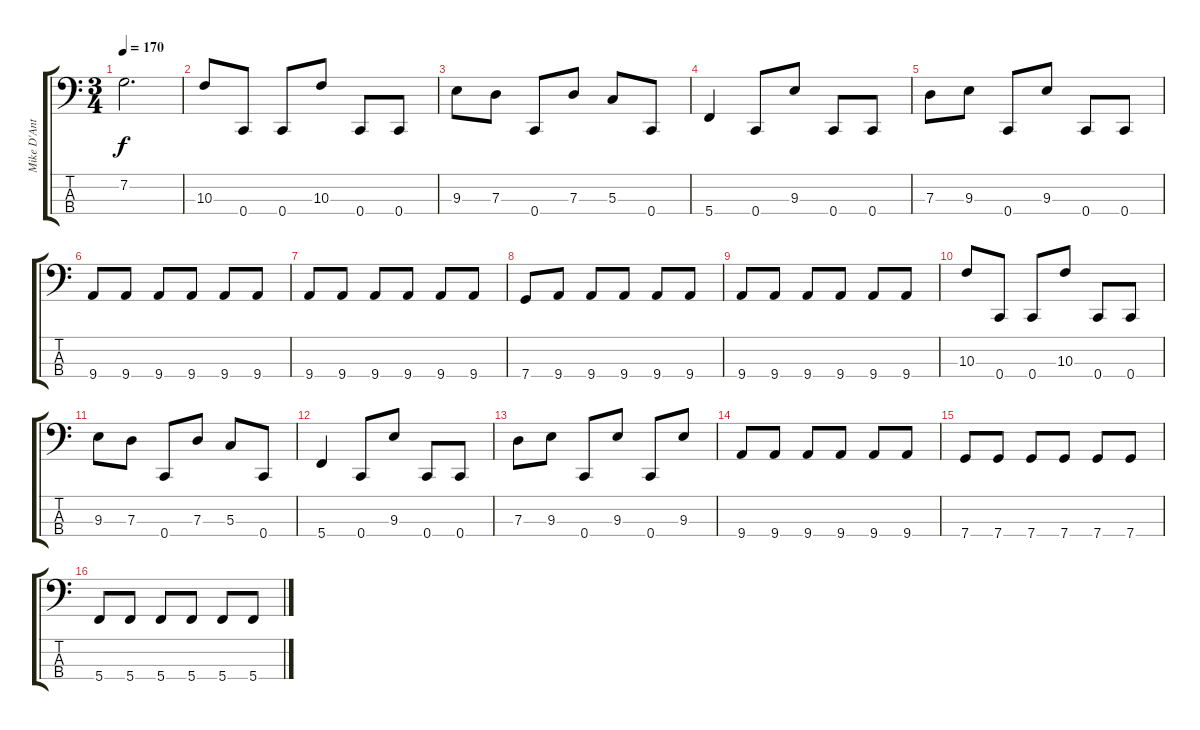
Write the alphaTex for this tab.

\track ("Mike D'Antonio" "Mike D'Ant") {instrument electricbassfinger}
\staff {score tabs}
\tuning (F2 C2 G1 C1) {hide}
\ts (3 4)
\tempo 170
\clef f4
\ks c
7.2.2{d dy f} |
10.3.8 0.4.8 0.4.8 10.3.8 0.4.8 0.4.8 |
9.3.8 7.3.8 0.4.8 7.3.8 5.3.8 0.4.8 |
5.4.4 0.4.8 9.3.8 0.4.8 0.4.8 |
7.3.8 9.3.8 0.4.8 9.3.8 0.4.8 0.4.8 |
9.4.8 9.4.8 9.4.8 9.4.8 9.4.8 9.4.8 |
9.4.8 9.4.8 9.4.8 9.4.8 9.4.8 9.4.8 |
7.4.8 9.4.8 9.4.8 9.4.8 9.4.8 9.4.8 |
9.4.8 9.4.8 9.4.8 9.4.8 9.4.8 9.4.8 |
10.3.8 0.4.8 0.4.8 10.3.8 0.4.8 0.4.8 |
9.3.8 7.3.8 0.4.8 7.3.8 5.3.8 0.4.8 |
5.4.4 0.4.8 9.3.8 0.4.8 0.4.8 |
7.3.8 9.3.8 0.4.8 9.3.8 0.4.8 9.3.8 |
9.4.8 9.4.8 9.4.8 9.4.8 9.4.8 9.4.8 |
7.4.8 7.4.8 7.4.8 7.4.8 7.4.8 7.4.8 |
5.4.8 5.4.8 5.4.8 5.4.8 5.4.8 5.4.8
